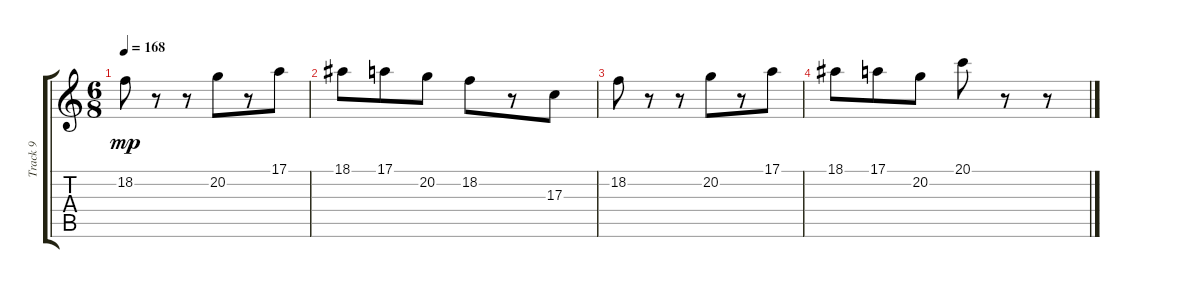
\track ("Track 9" "Track 9") {instrument marimba}
\staff {score tabs}
\tuning (E4 B3 G3 D3 A2 E2) {hide}
\ts (6 8)
\tempo 168
\clef g2
\ks c
18.2.8{dy mp} r.8 r.8 20.2.8 r.8 17.1.8 |
18.1.8 17.1.8 20.2.8 18.2.8 r.8 17.3.8 |
18.2.8 r.8 r.8 20.2.8 r.8 17.1.8 |
18.1.8 17.1.8 20.2.8 20.1.8 r.8 r.8
